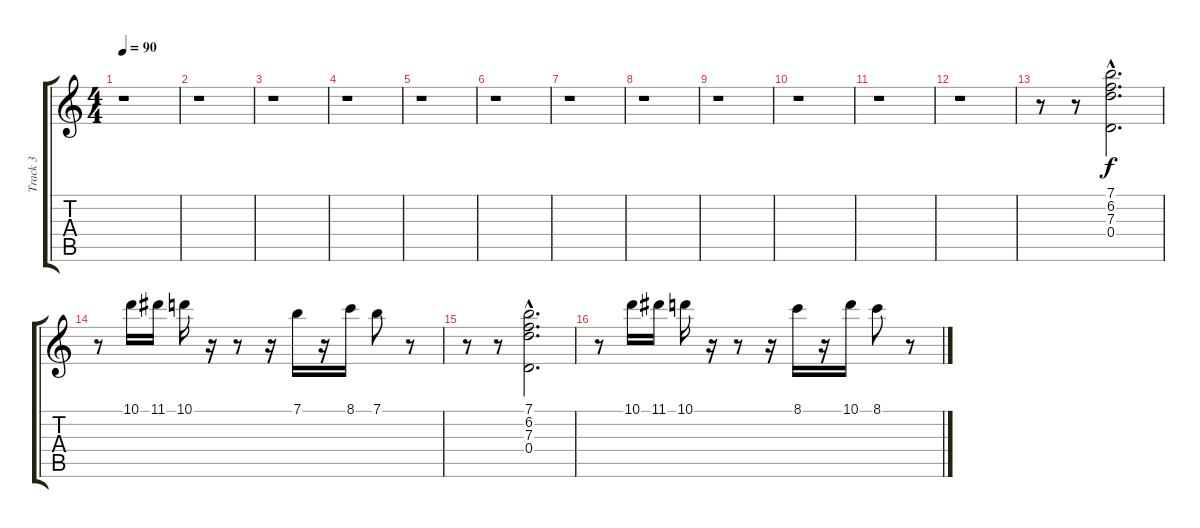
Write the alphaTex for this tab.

\track ("Track 3" "Track 3") {instrument electricguitarjazz}
\staff {score tabs}
\tuning (E4 B3 G3 D3 A2 E2) {hide}
\ts (4 4)
\tempo 90
\clef g2
\ks c
r.1{dy f} |
r.1 |
r.1 |
r.1 |
r.1 |
r.1 |
r.1 |
r.1 |
r.1 |
r.1 |
r.1 |
r.1 |
r.8 r.8 (7.1{hac} 6.2{hac} 7.3{hac} 0.4{hac}).2{d} |
r.8 10.1.16 11.1.16 10.1.16 r.16 r.8 r.16 7.1.16 r.16 8.1.16 7.1.8 r.8 |
r.8 r.8 (7.1{hac} 6.2{hac} 7.3{hac} 0.4{hac}).2{d} |
r.8 10.1.16 11.1.16 10.1.16 r.16 r.8 r.16 8.1.16 r.16 10.1.16 8.1.8 r.8
